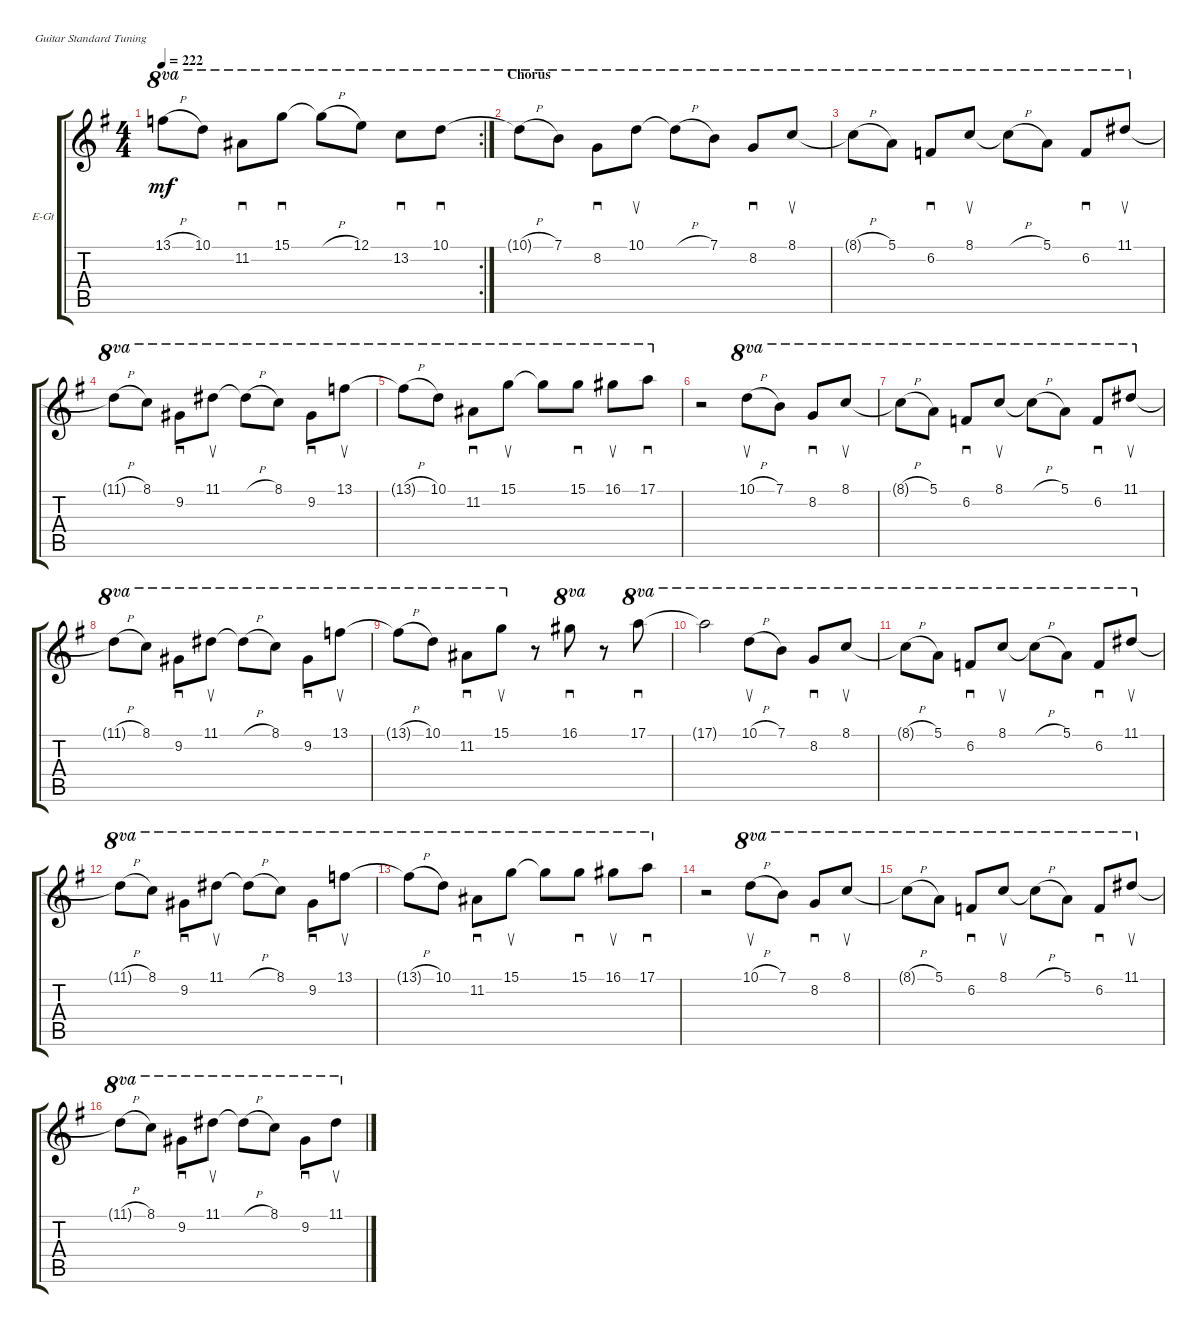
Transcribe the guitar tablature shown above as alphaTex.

\bracketExtendMode groupsimilarinstruments
\firstSystemTrackNameOrientation horizontal
\otherSystemsTrackNameOrientation horizontal
\track ("Electric Guitar" "E-Gt") {instrument electricguitarclean}
\staff {score tabs}
\tuning (E4 B3 G3 D3 A2 E2)
\rc 2
\ts (4 4)
\tempo 222
\clef g2
\ks eminor
13.1{h t}.8{ot 8va dy mf} 10.1.8{ot 8va} 11.2.8{sd ot 8va} 15.1.8{sd ot 8va} 15.1{h t}.8{ot 8va} 12.1.8{ot 8va} 13.2.8{sd ot 8va} 10.1.8{sd ot 8va} |
\section ("" "Chorus")
10.1{h t}.8{ot 8va} 7.1.8{ot 8va} 8.2.8{sd ot 8va} 10.1.8{su ot 8va} 10.1{h t}.8{ot 8va} 7.1.8{ot 8va} 8.2.8{sd ot 8va} 8.1.8{su ot 8va} |
8.1{h t}.8{ot 8va} 5.1.8{ot 8va} 6.2.8{sd ot 8va} 8.1.8{su ot 8va} 8.1{h t}.8{ot 8va} 5.1.8{ot 8va} 6.2.8{sd ot 8va} 11.1.8{su ot 8va} |
11.1{h t}.8{ot 8va} 8.1.8{ot 8va} 9.2.8{sd ot 8va} 11.1.8{su ot 8va} 11.1{h t}.8{ot 8va} 8.1.8{ot 8va} 9.2.8{sd ot 8va} 13.1.8{su ot 8va} |
13.1{h t}.8{ot 8va} 10.1.8{ot 8va} 11.2.8{sd ot 8va} 15.1.8{su ot 8va} 15.1{t}.8{ot 8va} 15.1.8{sd ot 8va} 16.1.8{su ot 8va} 17.1.8{sd ot 8va} |
r.2 10.1{h}.8{su ot 8va} 7.1.8{ot 8va} 8.2.8{sd ot 8va} 8.1.8{su ot 8va} |
8.1{h t}.8{ot 8va} 5.1.8{ot 8va} 6.2.8{sd ot 8va} 8.1.8{su ot 8va} 8.1{h t}.8{ot 8va} 5.1.8{ot 8va} 6.2.8{sd ot 8va} 11.1.8{su ot 8va} |
11.1{h t}.8{ot 8va} 8.1.8{ot 8va} 9.2.8{sd ot 8va} 11.1.8{su ot 8va} 11.1{h t}.8{ot 8va} 8.1.8{ot 8va} 9.2.8{sd ot 8va} 13.1.8{su ot 8va} |
13.1{h t}.8{ot 8va} 10.1.8{ot 8va} 11.2.8{sd ot 8va} 15.1.8{su ot 8va} r.8 16.1.8{sd ot 8va} r.8 17.1.8{sd ot 8va} |
17.1{t}.2{ot 8va} 10.1{h}.8{su ot 8va} 7.1.8{ot 8va} 8.2.8{sd ot 8va} 8.1.8{su ot 8va} |
8.1{h t}.8{ot 8va} 5.1.8{ot 8va} 6.2.8{sd ot 8va} 8.1.8{su ot 8va} 8.1{h t}.8{ot 8va} 5.1.8{ot 8va} 6.2.8{sd ot 8va} 11.1.8{su ot 8va} |
11.1{h t}.8{ot 8va} 8.1.8{ot 8va} 9.2.8{sd ot 8va} 11.1.8{su ot 8va} 11.1{h t}.8{ot 8va} 8.1.8{ot 8va} 9.2.8{sd ot 8va} 13.1.8{su ot 8va} |
13.1{h t}.8{ot 8va} 10.1.8{ot 8va} 11.2.8{sd ot 8va} 15.1.8{su ot 8va} 15.1{t}.8{ot 8va} 15.1.8{sd ot 8va} 16.1.8{su ot 8va} 17.1.8{sd ot 8va} |
r.2 10.1{h}.8{su ot 8va} 7.1.8{ot 8va} 8.2.8{sd ot 8va} 8.1.8{su ot 8va} |
8.1{h t}.8{ot 8va} 5.1.8{ot 8va} 6.2.8{sd ot 8va} 8.1.8{su ot 8va} 8.1{h t}.8{ot 8va} 5.1.8{ot 8va} 6.2.8{sd ot 8va} 11.1.8{su ot 8va} |
11.1{h t}.8{ot 8va} 8.1.8{ot 8va} 9.2.8{sd ot 8va} 11.1.8{su ot 8va} 11.1{h t}.8{ot 8va} 8.1.8{ot 8va} 9.2.8{sd ot 8va} 11.1{sl}.8{su ot 8va}
